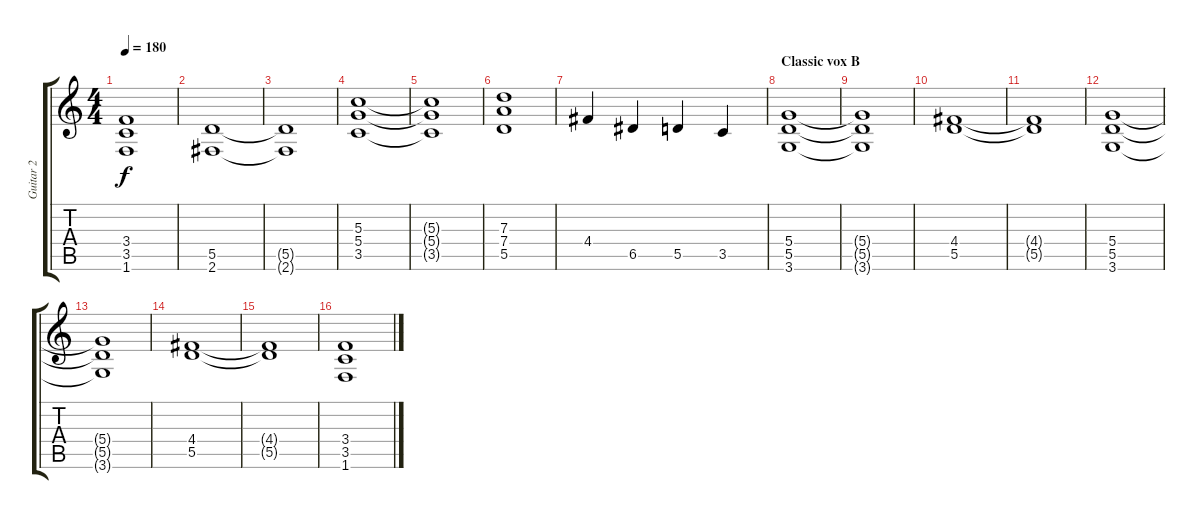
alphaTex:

\track ("Guitar 2" "Guitar 2") {instrument overdrivenguitar}
\staff {score tabs}
\tuning (E4 B3 G3 D3 A2 E2) {hide}
\ts (4 4)
\tempo 180
\clef g2
\ks c
(3.4{t} 3.5{t} 1.6{t}).1{dy f} |
(5.5 2.6).1 |
(5.5{t} 2.6{t}).1 |
(5.3 5.4 3.5).1 |
(5.3{t} 5.4{t} 3.5{t}).1 |
(7.3 7.4 5.5).1 |
4.4.4 6.5.4 5.5.4 3.5.4 |
\section ("" "Classic vox B")
(5.4 5.5 3.6).1 |
(5.4{t} 5.5{t} 3.6{t}).1 |
(4.4 5.5).1 |
(4.4{t} 5.5{t}).1 |
(5.4 5.5 3.6).1 |
(5.4{t} 5.5{t} 3.6{t}).1 |
(4.4 5.5).1 |
(4.4{t} 5.5{t}).1 |
(3.4 3.5 1.6).1
